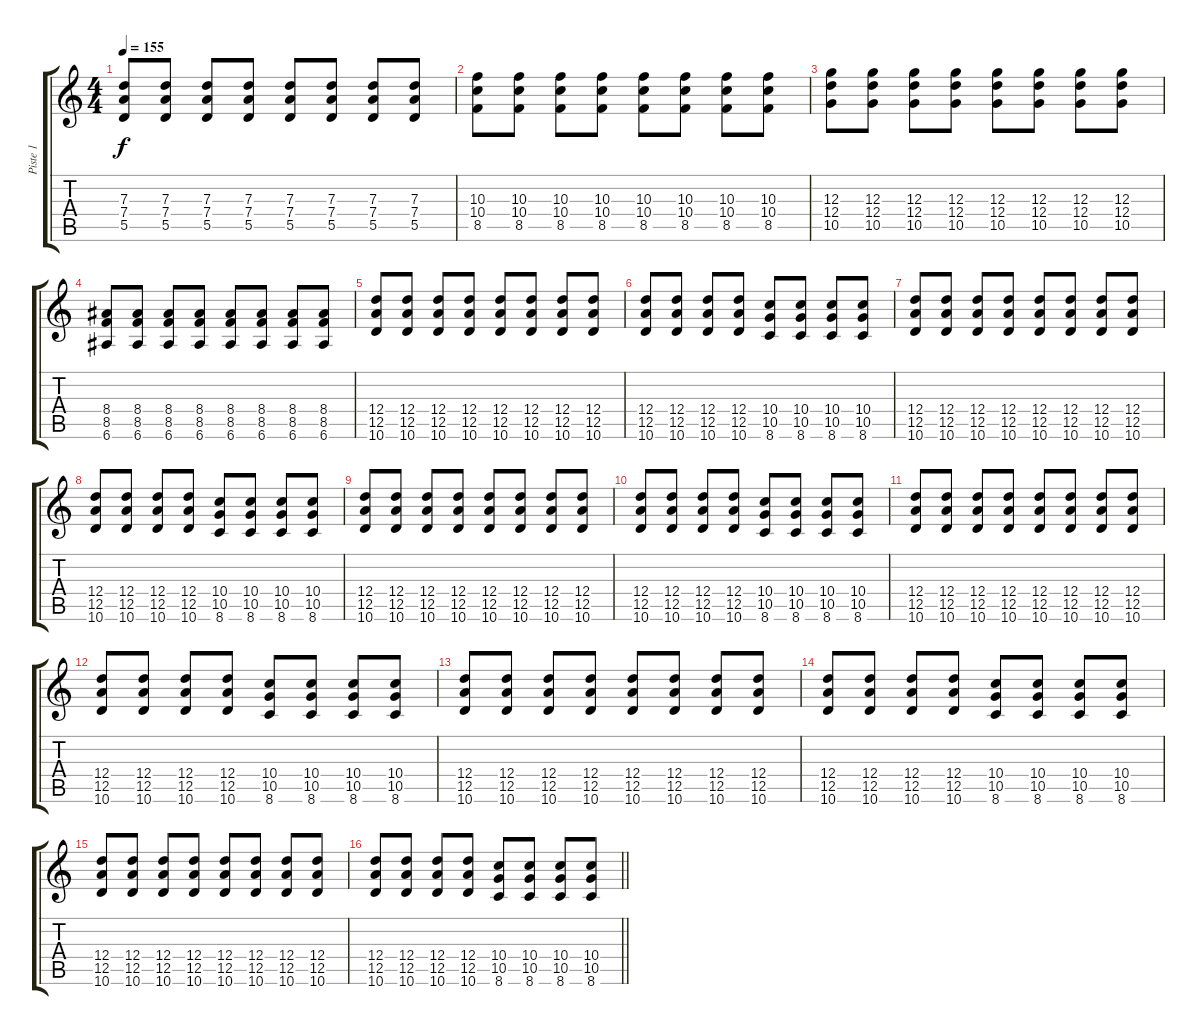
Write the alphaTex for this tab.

\track ("Piste 1" "Piste 1") {instrument overdrivenguitar}
\staff {score tabs}
\tuning (E4 B3 G3 D3 A2 E2) {hide}
\ts (4 4)
\tempo 155
\clef g2
\ks c
(7.3 7.4 5.5).8{dy f} (7.3 7.4 5.5).8 (7.3 7.4 5.5).8 (7.3 7.4 5.5).8 (7.3 7.4 5.5).8 (7.3 7.4 5.5).8 (7.3 7.4 5.5).8 (7.3 7.4 5.5).8 |
(10.3 10.4 8.5).8 (10.3 10.4 8.5).8 (10.3 10.4 8.5).8 (10.3 10.4 8.5).8 (10.3 10.4 8.5).8 (10.3 10.4 8.5).8 (10.3 10.4 8.5).8 (10.3 10.4 8.5).8 |
(12.3 12.4 10.5).8 (12.3 12.4 10.5).8 (12.3 12.4 10.5).8 (12.3 12.4 10.5).8 (12.3 12.4 10.5).8 (12.3 12.4 10.5).8 (12.3 12.4 10.5).8 (12.3 12.4 10.5).8 |
(8.4 8.5 6.6).8 (8.4 8.5 6.6).8 (8.4 8.5 6.6).8 (8.4 8.5 6.6).8 (8.4 8.5 6.6).8 (8.4 8.5 6.6).8 (8.4 8.5 6.6).8 (8.4 8.5 6.6).8 |
(12.4 12.5 10.6).8 (12.4 12.5 10.6).8 (12.4 12.5 10.6).8 (12.4 12.5 10.6).8 (12.4 12.5 10.6).8 (12.4 12.5 10.6).8 (12.4 12.5 10.6).8 (12.4 12.5 10.6).8 |
(12.4 12.5 10.6).8 (12.4 12.5 10.6).8 (12.4 12.5 10.6).8 (12.4 12.5 10.6).8 (10.4 10.5 8.6).8 (10.4 10.5 8.6).8 (10.4 10.5 8.6).8 (10.4 10.5 8.6).8 |
(12.4 12.5 10.6).8 (12.4 12.5 10.6).8 (12.4 12.5 10.6).8 (12.4 12.5 10.6).8 (12.4 12.5 10.6).8 (12.4 12.5 10.6).8 (12.4 12.5 10.6).8 (12.4 12.5 10.6).8 |
(12.4 12.5 10.6).8 (12.4 12.5 10.6).8 (12.4 12.5 10.6).8 (12.4 12.5 10.6).8 (10.4 10.5 8.6).8 (10.4 10.5 8.6).8 (10.4 10.5 8.6).8 (10.4 10.5 8.6).8 |
(12.4 12.5 10.6).8 (12.4 12.5 10.6).8 (12.4 12.5 10.6).8 (12.4 12.5 10.6).8 (12.4 12.5 10.6).8 (12.4 12.5 10.6).8 (12.4 12.5 10.6).8 (12.4 12.5 10.6).8 |
(12.4 12.5 10.6).8 (12.4 12.5 10.6).8 (12.4 12.5 10.6).8 (12.4 12.5 10.6).8 (10.4 10.5 8.6).8 (10.4 10.5 8.6).8 (10.4 10.5 8.6).8 (10.4 10.5 8.6).8 |
(12.4 12.5 10.6).8 (12.4 12.5 10.6).8 (12.4 12.5 10.6).8 (12.4 12.5 10.6).8 (12.4 12.5 10.6).8 (12.4 12.5 10.6).8 (12.4 12.5 10.6).8 (12.4 12.5 10.6).8 |
(12.4 12.5 10.6).8 (12.4 12.5 10.6).8 (12.4 12.5 10.6).8 (12.4 12.5 10.6).8 (10.4 10.5 8.6).8 (10.4 10.5 8.6).8 (10.4 10.5 8.6).8 (10.4 10.5 8.6).8 |
(12.4 12.5 10.6).8 (12.4 12.5 10.6).8 (12.4 12.5 10.6).8 (12.4 12.5 10.6).8 (12.4 12.5 10.6).8 (12.4 12.5 10.6).8 (12.4 12.5 10.6).8 (12.4 12.5 10.6).8 |
(12.4 12.5 10.6).8 (12.4 12.5 10.6).8 (12.4 12.5 10.6).8 (12.4 12.5 10.6).8 (10.4 10.5 8.6).8 (10.4 10.5 8.6).8 (10.4 10.5 8.6).8 (10.4 10.5 8.6).8 |
(12.4 12.5 10.6).8 (12.4 12.5 10.6).8 (12.4 12.5 10.6).8 (12.4 12.5 10.6).8 (12.4 12.5 10.6).8 (12.4 12.5 10.6).8 (12.4 12.5 10.6).8 (12.4 12.5 10.6).8 |
\barLineRight lightlight
(12.4 12.5 10.6).8 (12.4 12.5 10.6).8 (12.4 12.5 10.6).8 (12.4 12.5 10.6).8 (10.4 10.5 8.6).8 (10.4 10.5 8.6).8 (10.4 10.5 8.6).8 (10.4 10.5 8.6).8
